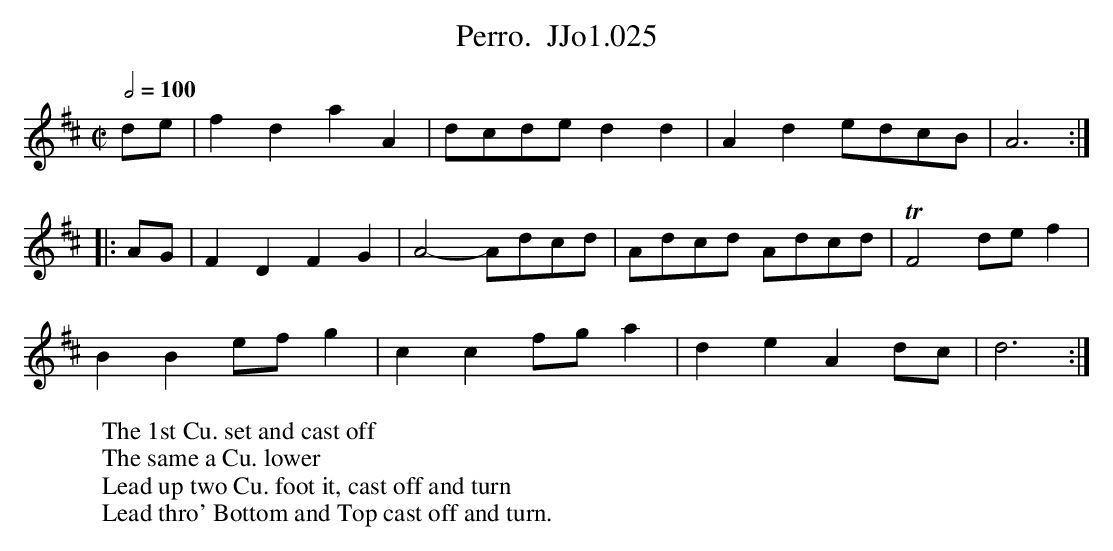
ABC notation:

X:1
T:Perro.  JJo1.025
M:C|
Q:1/2=100
L:1/8
K:D
de | f2d2 a2A2 | dcde d2d2 | A2d2 edcB | A6 :|
|: AG |F2D2 F2G2 | A4- Adcd | Adcd Adcd | TF4 def2 |
B2B2 efg2 | c2c2 fga2 | d2e2 A2dc | d6:|
W:The 1st Cu. set and cast off
W:The same a Cu. lower
W:Lead up two Cu. foot it, cast off and turn
W:Lead thro' Bottom and Top cast off and turn.
